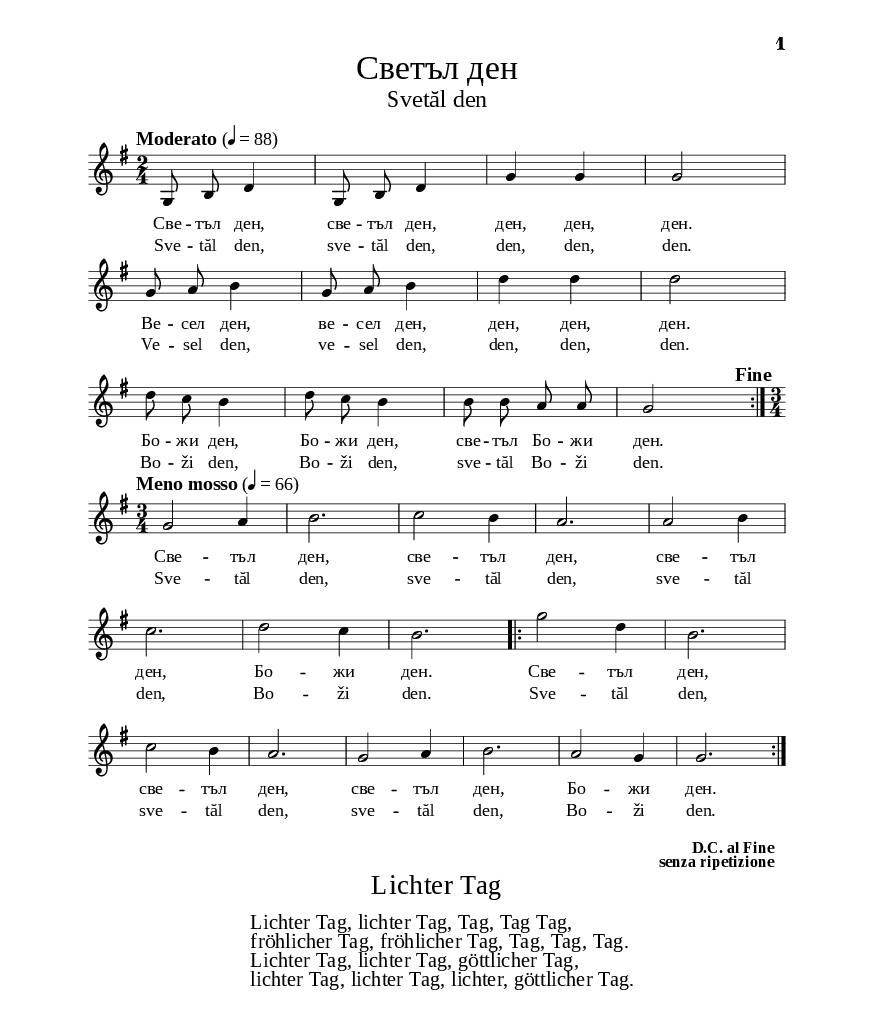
\version "2.24.3"

% include paper part and global functions
\include "include/globals.ily"

\bookpart {
    \label #'ref090
  \tocItem \markup "Светъл ден – Svetăl den "
  \include "include/bookpart-paper.ily"
  \score {
    \include "include/score-layout.ily"

    \new Voice \absolute  {
      \clef treble
      \key g \major
      \time 2/4
      \tempoFunc "Moderato" 4 "88"
      \autoBeamOff

        g8 b d'4 | g8 b d'4 | g'4 g' | g'2 |   \break

        g'8 a'8 b'4 |  g'8 a'8 b'4 | d''4 d''4 | d''2 | \break

        d''8 c'' b'4 | d''8 c'' b'4 | b'8 b'8 a'8 a'8 | \tempo "                    Fine" g'2
      \bar ":|." \break

      \time 3/4


      \tempoFunc "Meno mosso" 4 "66"


      g'2 a'4 | b'2. | c''2 b'4 | a'2. | a'2 b'4 | \break

      c''2. | d''2 c''4 | b'2.    \bar ".|:"
        g''2 d''4 | b'2. \break

        c''2 b'4 | a'2. | g'2 a'4 | b'2. | a'2 g'4 | g'2.|
      \bar ":|." \break

    }

    \addlyrics {
      Све -- тъл ден, све  -- тъл ден,
      ден, ден, ден.
      Ве -- сел ден, ве -- сел ден,
      ден, ден, ден.
      Бо -- жи ден, Бо -- жи ден,
      све -- тъл Бо -- жи ден.
      Све -- тъл ден, све -- тъл ден,
      све -- тъл ден, Бо -- жи ден.
      Све -- тъл ден, све -- тъл ден,
      све -- тъл ден, Бо -- жи ден.

    }
    \addlyrics {
      Sve -- tăl den, sve  -- tăl den,
      den, den, den.
      Ve -- sel den, ve -- sel den,
      den, den, den.
      Bo -- ži den, Bo -- ži den,
      sve -- tăl Bo -- ži den.
      Sve -- tăl den, sve -- tăl den,
      sve -- tăl den, Bo -- ži den.
      Sve -- tăl den, sve -- tăl den,
      sve -- tăl den, Bo -- ži den.

    }

    \header {
      title = \titleFunc "Светъл ден" "Svetăl den"
    }

    \midi{}

  } % score

  \markup \empty-one
\markup \dc-two "D.C. al Fine" " senza ripetizione"

  


  % include foreign translation(s) of the song
  \version "2.24.4"

\markup \fill-line { \fontsize #deTitleFontSize "Lichter Tag" }

\markup \null
\markup \null

\markup \abs-fontsize #10 {

      \fill-line {
  \override #`(baseline-skip . ,deCoupletBaselineSkip)
  \column {

  \line { " "Lichter Tag, lichter Tag, Tag, Tag Tag,}

  \line { " "fröhlicher Tag, fröhlicher Tag, Tag, Tag, Tag.}

  \line { " "Lichter Tag, lichter Tag, göttlicher Tag,}

  \line { " "lichter Tag, lichter Tag, lichter, göttlicher Tag.}

  }
      }
}


} % bookpart
